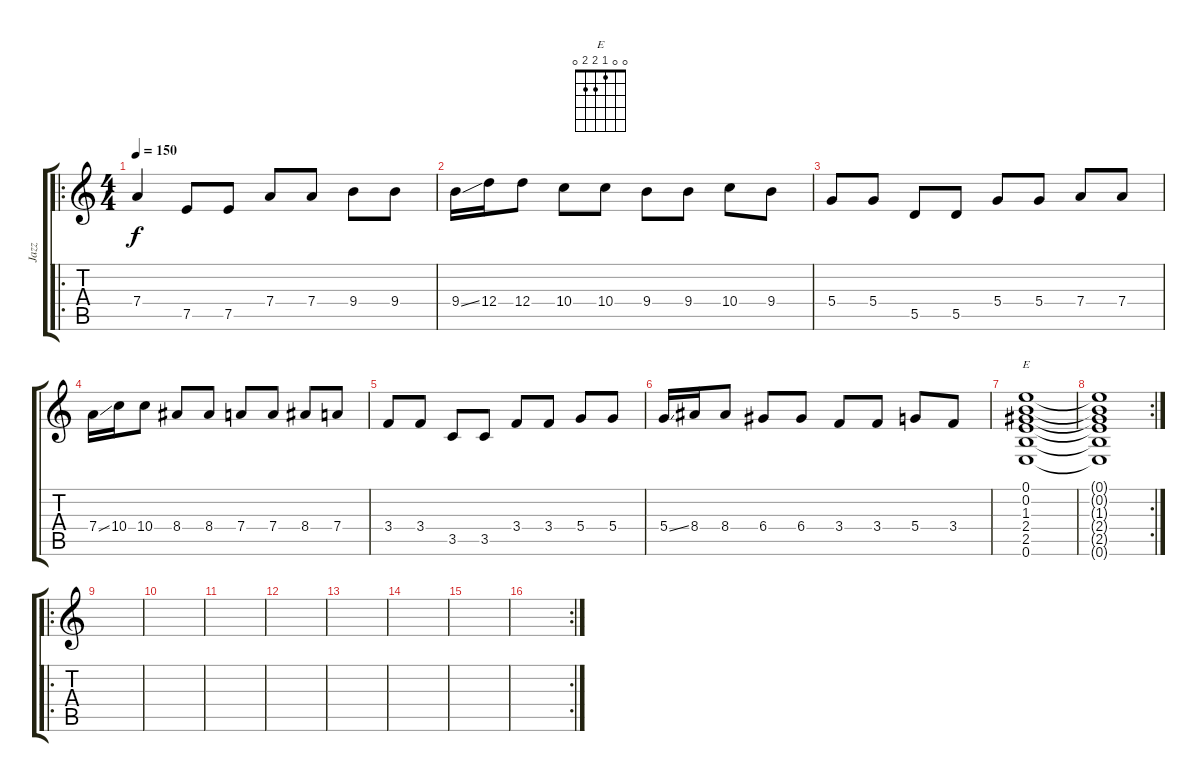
\track ("Jazz" "Jazz") {instrument electricguitarjazz}
\staff {score tabs}
\tuning (E4 B3 G3 D3 A2 E2) {hide}
\chord ("E" 0 0 1 2 2 0)
\ro
\ts (4 4)
\tempo 150
\clef g2
\ks c
7.4.4{dy f instrument electricguitarjazz} 7.5.8 7.5.8 7.4.8 7.4.8 9.4.8 9.4.8 |
9.4{ss}.16 12.4.16 12.4.8 10.4.8 10.4.8 9.4.8 9.4.8 10.4.8 9.4.8 |
5.4.8 5.4.8 5.5.8 5.5.8 5.4.8 5.4.8 7.4.8 7.4.8 |
7.4{ss}.16 10.4.16 10.4.8 8.4.8 8.4.8 7.4.8 7.4.8 8.4.8 7.4.8 |
3.4.8 3.4.8 3.5.8 3.5.8 3.4.8 3.4.8 5.4.8 5.4.8 |
5.4{ss}.16 8.4.16 8.4.8 6.4.8 6.4.8 3.4.8 3.4.8 5.4.8 3.4.8 |
(0.1 0.2 1.3 2.4 2.5 0.6).1{ch "E"} |
\rc 2
(0.1{t} 0.2{t} 1.3{t} 2.4{t} 2.5{t} 0.6{t}).1 |
\ro
|
|
|
|
|
|
|
\rc 2
